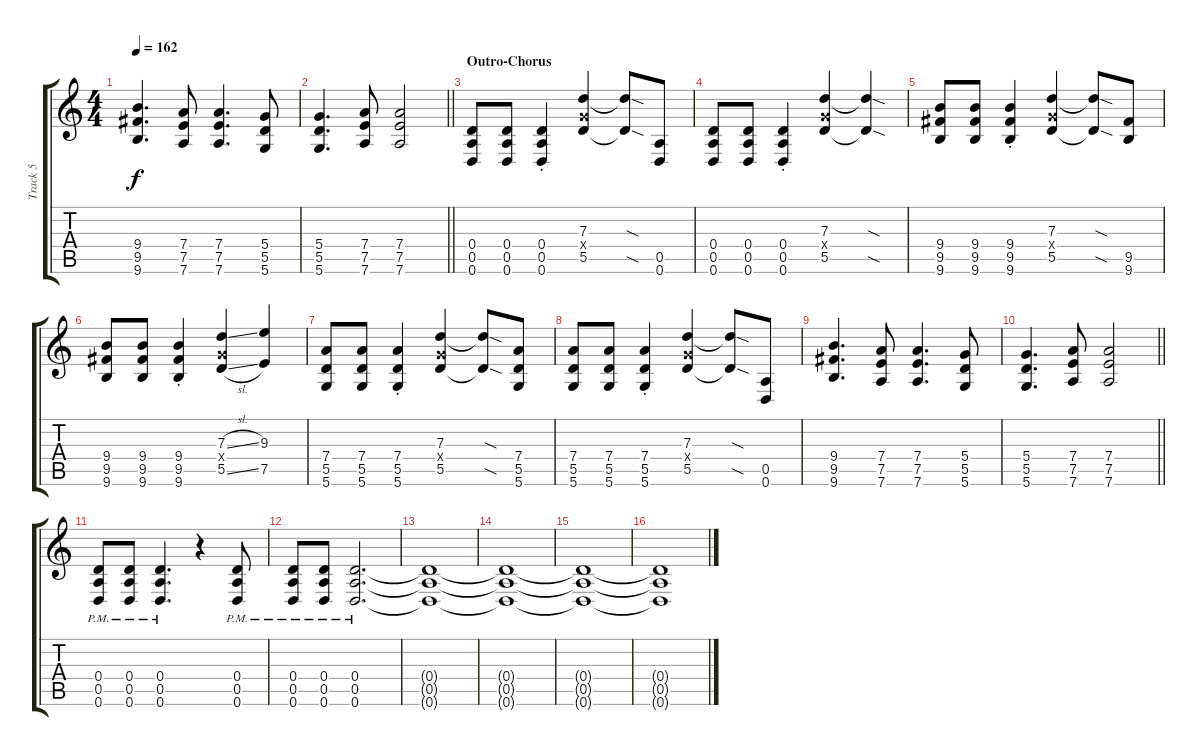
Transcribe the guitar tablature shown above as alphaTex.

\track ("Track 5" "Track 5") {instrument distortionguitar}
\staff {score tabs}
\tuning (E4 B3 G3 D3 A2 D2) {hide}
\ts (4 4)
\tempo 162
\clef g2
\ks c
(9.4 9.5 9.6).4{d dy f} (7.4 7.5 7.6).8 (7.4 7.5 7.6).4{d} (5.4 5.5 5.6).8 |
\barLineRight lightlight
(5.4 5.5 5.6).4{d} (7.4 7.5 7.6).8 (7.4 7.5 7.6).2 |
\section ("" "Outro-Chorus")
(0.4 0.5 0.6).8 (0.4 0.5 0.6).8 (0.4{st} 0.5{st} 0.6{st}).4 (7.3 5.4{x} 5.5).4 (7.3{sod t} 5.5{sod t}).8 (0.5 0.6).8 |
(0.4 0.5 0.6).8 (0.4 0.5 0.6).8 (0.4{st} 0.5{st} 0.6{st}).4 (7.3 5.4{x} 5.5).4 (7.3{sod t} 5.5{sod t}).4 |
(9.4 9.5 9.6).8 (9.4 9.5 9.6).8 (9.4{st} 9.5{st} 9.6{st}).4 (7.3 5.4{x} 5.5).4 (7.3{sod t} 5.5{sod t}).8 (9.5 9.6).8 |
(9.4 9.5 9.6).8 (9.4 9.5 9.6).8 (9.4{st} 9.5{st} 9.6{st}).4 (7.3{sl} 5.4{x} 5.5{sl}).4 (9.3 7.5).4 |
(7.4 5.5 5.6).8 (7.4 5.5 5.6).8 (7.4{st} 5.5{st} 5.6{st}).4 (7.3 5.4{x} 5.5).4 (7.3{sod t} 5.5{sod t}).8 (7.4 5.5 5.6).8 |
(7.4 5.5 5.6).8 (7.4 5.5 5.6).8 (7.4{st} 5.5{st} 5.6{st}).4 (7.3 5.4{x} 5.5).4 (7.3{sod t} 5.5{sod t}).8 (0.5 0.6).8 |
(9.4 9.5 9.6).4{d} (7.4 7.5 7.6).8 (7.4 7.5 7.6).4{d} (5.4 5.5 5.6).8 |
\barLineRight lightlight
(5.4 5.5 5.6).4{d} (7.4 7.5 7.6).8 (7.4 7.5 7.6).2 |
(0.4{pm} 0.5{pm} 0.6{pm}).8 (0.4{pm} 0.5{pm} 0.6{pm}).8 (0.4{pm} 0.5{pm} 0.6{pm}).4{d} r.4 (0.4{pm} 0.5{pm} 0.6{pm}).8 |
(0.4{pm} 0.5{pm} 0.6{pm}).8 (0.4{pm} 0.5{pm} 0.6{pm}).8 (0.4{pm} 0.5{pm} 0.6{pm}).2{d} |
(0.4{t} 0.5{t} 0.6{t}).1 |
(0.4{t} 0.5{t} 0.6{t}).1 |
(0.4{t} 0.5{t} 0.6{t}).1 |
(0.4{t} 0.5{t} 0.6{t}).1
